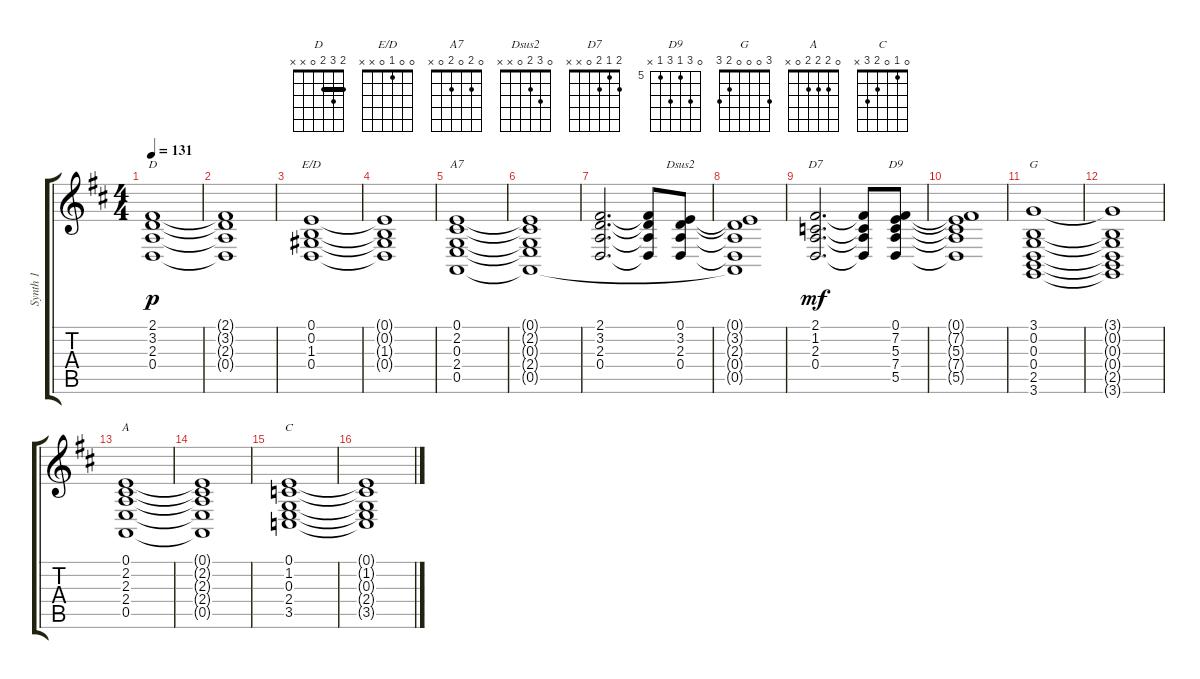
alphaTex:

\track ("Synth 1" "Synth 1") {instrument stringensemble1}
\staff {score tabs}
\tuning (E4 B3 G3 D3 A2 E2) {hide}
\chord ("D" 2 3 2 0 x x) {barre 2}
\chord ("E/D" 0 0 1 0 x x)
\chord ("A7" 0 2 0 2 0 x)
\chord ("Dsus2" 0 3 2 0 x x)
\chord ("D7" 2 1 2 0 x x)
\chord ("D9" 0 7 5 7 5 x) {firstfret 5}
\chord ("G" 3 0 0 0 2 3)
\chord ("A" 0 2 2 2 0 x)
\chord ("C" 0 1 0 2 3 x)
\ts (4 4)
\tempo 131
\clef g2
\ks d
(2.1 3.2 2.3 0.4).1{ch "D" dy p} |
(2.1{t} 3.2{t} 2.3{t} 0.4{t}).1 |
(0.1 0.2 1.3 0.4).1{ch "E/D"} |
(0.1{t} 0.2{t} 1.3{t} 0.4{t}).1 |
(0.1 2.2 0.3 2.4 0.5).1{ch "A7"} |
(0.1{t} 2.2{t} 0.3{t} 2.4{t} 0.5{t}).1 |
(2.1 3.2 2.3 0.4).2{d} (2.1{t} 3.2{t} 2.3{t} 0.4{t}).8 (0.1 3.2 2.3 0.4).8{ch "Dsus2"} |
(0.1{t} 3.2{t} 2.3{t} 0.4{t} 0.5{t}).1 |
(2.1 1.2 2.3 0.4).2{d ch "D7" dy mf} (2.1{t} 1.2{t} 2.3{t} 0.4{t}).8 (0.1 7.2 5.3 7.4 5.5).8{ch "D9"} |
(0.1{t} 7.2{t} 5.3{t} 7.4{t} 5.5{t}).1 |
(3.1 0.2 0.3 0.4 2.5 3.6).1{ch "G"} |
(3.1{t} 0.2{t} 0.3{t} 0.4{t} 2.5{t} 3.6{t}).1 |
(0.1 2.2 2.3 2.4 0.5).1{ch "A"} |
(0.1{t} 2.2{t} 2.3{t} 2.4{t} 0.5{t}).1 |
(0.1 1.2 0.3 2.4 3.5).1{ch "C"} |
(0.1{t} 1.2{t} 0.3{t} 2.4{t} 3.5{t}).1
